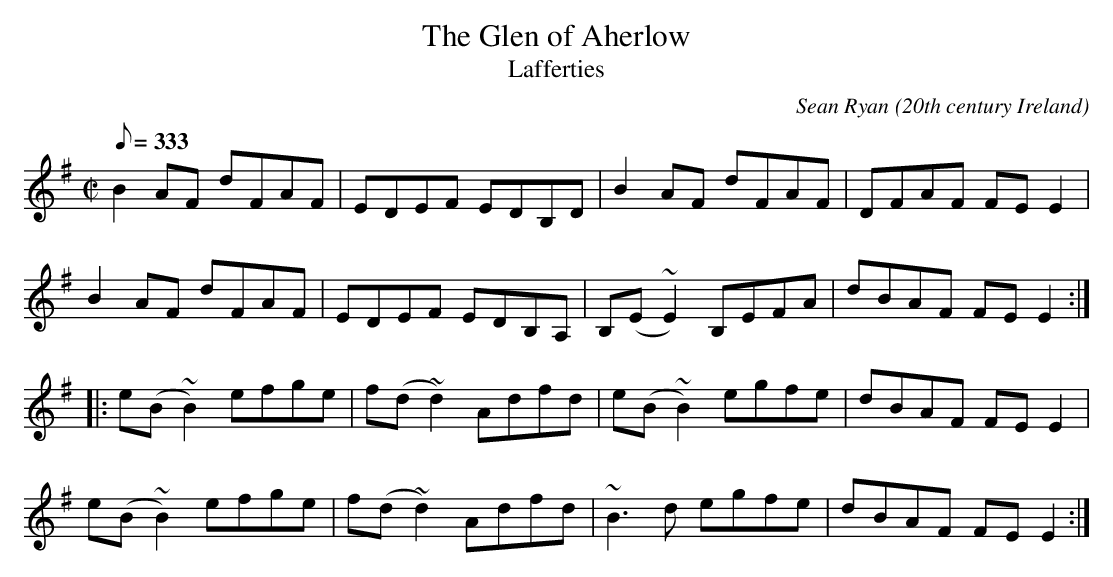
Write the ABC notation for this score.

X:1
T:The Glen of Aherlow
T:Lafferties
C:Sean Ryan
O:20th century Ireland
L:1/8
Q:333
M:C|
K:Eminor
B2 AF dFAF|EDEF EDB,D|B2 AF dFAF|DFAF FE E2|
B2 AF dFAF|EDEF EDB,A,|B,(E ~E2) B,EFA|dBAF FE E2:|
|:e(B ~B2) efge|f(d ~d2) Adfd|e(B ~B2) egfe|dBAF FE E2|
e(B ~B2) efge|f(d ~d2) Adfd|~B3 	d egfe|dBAF FE E2:|
